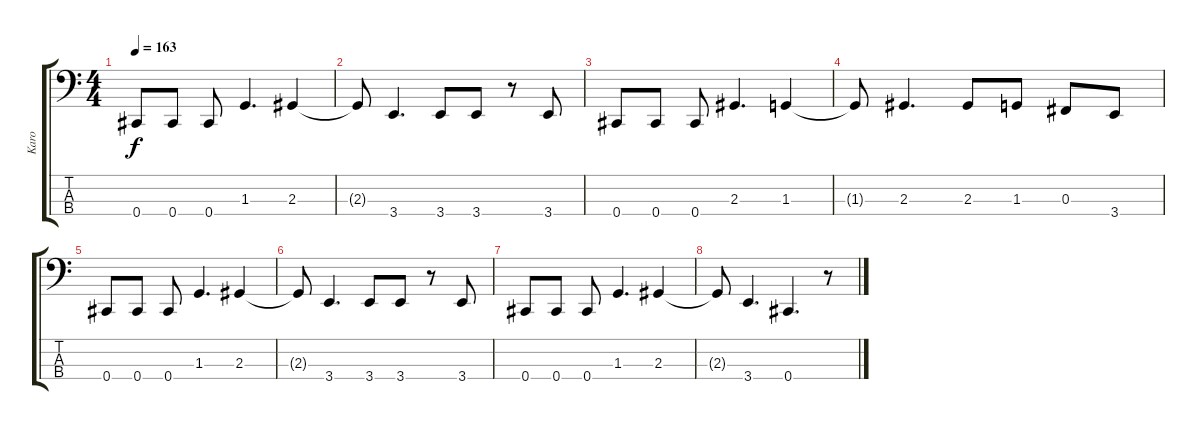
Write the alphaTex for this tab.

\track ("Karo" "Karo") {instrument electricbassfinger}
\staff {score tabs}
\tuning (E2 B1 Gb1 Db1) {hide}
\ts (4 4)
\tempo 163
\clef f4
\ks c
0.4.8{dy f} 0.4.8 0.4.8 1.3.4{d} 2.3.4 |
2.3{t}.8 3.4.4{d} 3.4.8 3.4.8 r.8 3.4.8 |
0.4.8 0.4.8 0.4.8 2.3.4{d} 1.3.4 |
1.3{t}.8 2.3.4{d} 2.3.8 1.3.8 0.3.8 3.4.8 |
0.4.8 0.4.8 0.4.8 1.3.4{d} 2.3.4 |
2.3{t}.8 3.4.4{d} 3.4.8 3.4.8 r.8 3.4.8 |
0.4.8 0.4.8 0.4.8 1.3.4{d} 2.3.4 |
2.3{t}.8 3.4.4{d} 0.4.4{d} r.8
